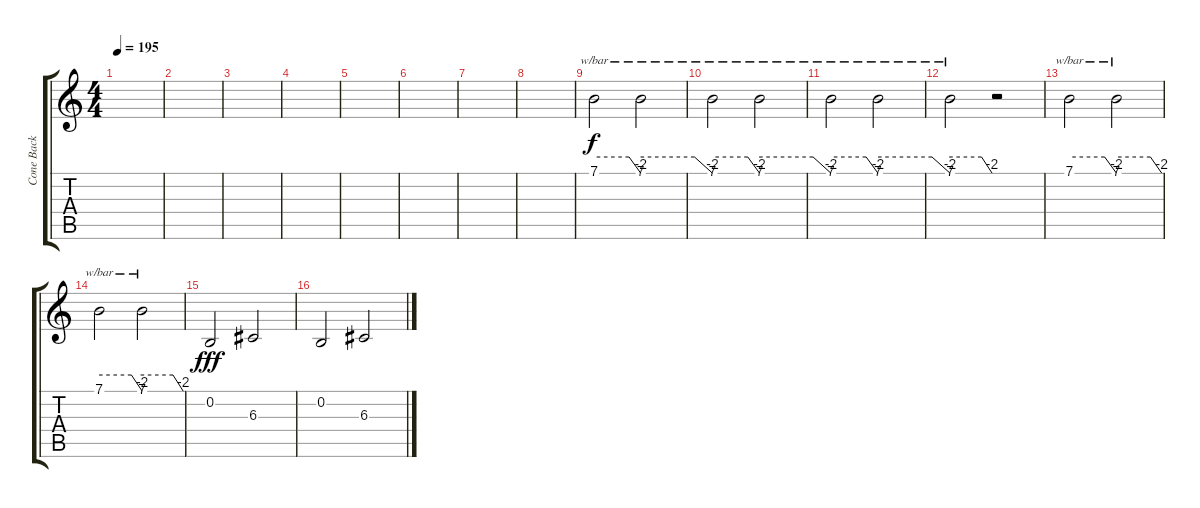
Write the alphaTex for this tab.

\track ("Cone Back Vocals" "Cone Back ") {instrument clarinet}
\staff {score tabs}
\tuning (E4 B3 G3 D3 A2 E2) {hide}
\ts (4 4)
\tempo 195
\clef g2
\ks c
|
|
|
|
|
|
|
|
7.1.2{tbe (custom default 0 0 45 0 60 -8)} 7.1.2{tbe (custom default 0 0 45 0 60 -8)} |
7.1.2{tbe (custom default 0 0 45 0 60 -8)} 7.1.2{tbe (custom default 0 0 45 0 60 -8)} |
7.1.2{tbe (custom default 0 0 45 0 60 -8)} 7.1.2{tbe (custom default 0 0 45 0 60 -8)} |
7.1.2{tbe (custom default 0 0 45 0 60 -8)} r.2 |
7.1.2{tbe (custom default 0 0 45 0 60 -8)} 7.1.2{tbe (custom default 0 0 45 0 60 -8)} |
7.1.2{tbe (custom default 0 0 45 0 60 -8)} 7.1.2{tbe (custom default 0 0 45 0 60 -8)} |
0.2.2{dy fff} 6.3.2 |
0.2.2 6.3.2
